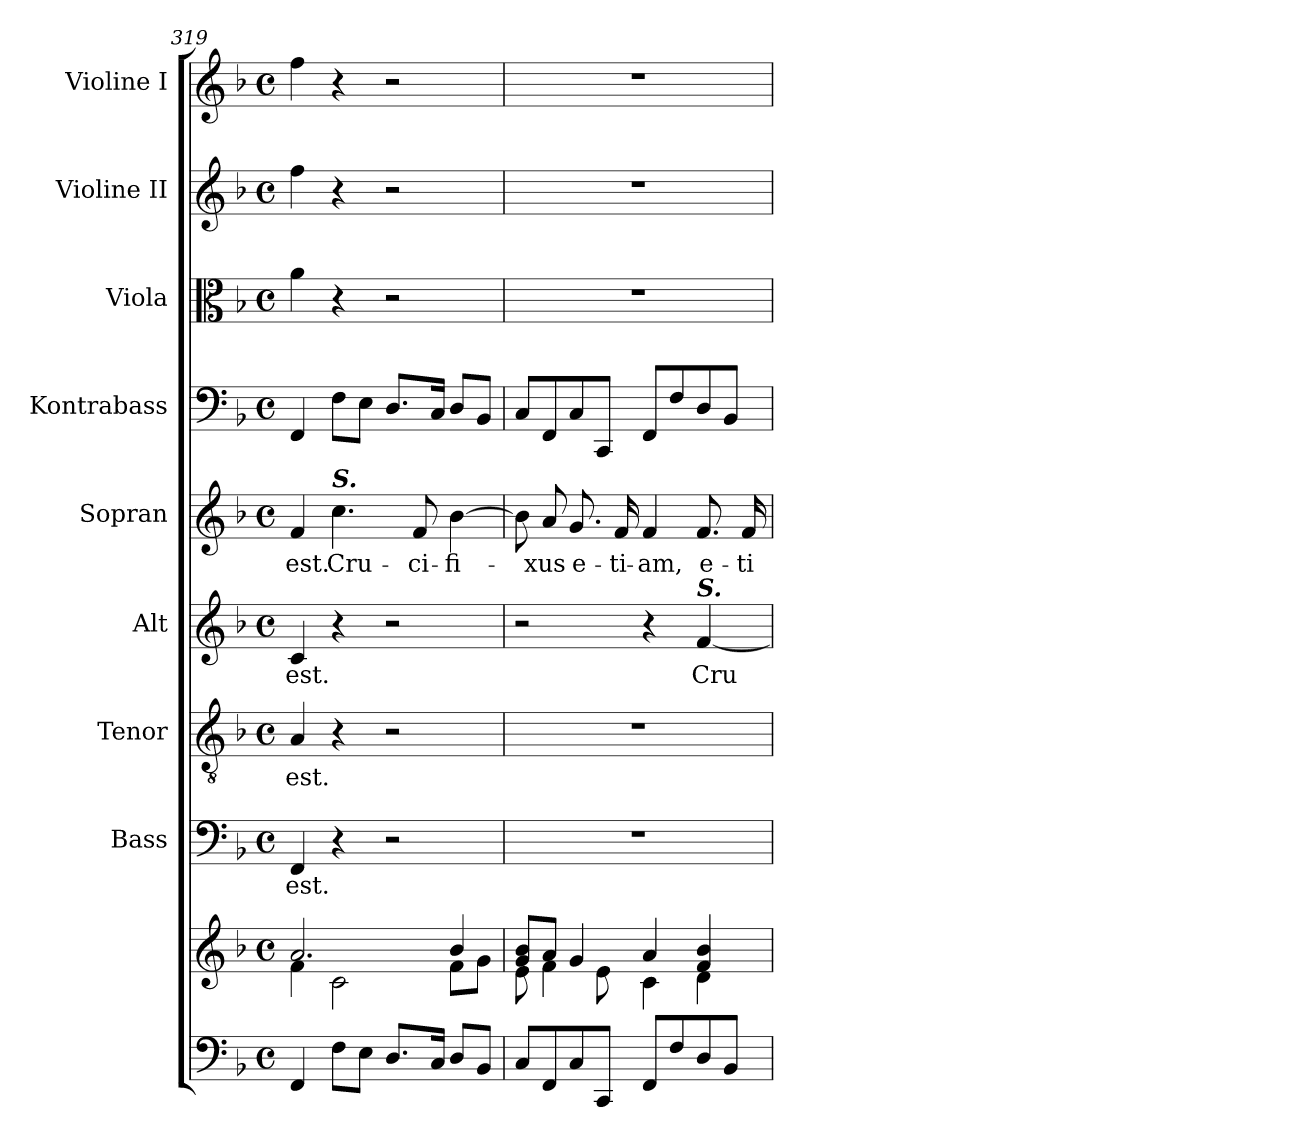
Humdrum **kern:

**kern	**kern	**kern	**text	**kern	**text	**kern	**text	**kern	**text	**kern	**kern	**kern	**kern
*part9	*part9	*part8	*part8	*part7	*part7	*part6	*part6	*part5	*part5	*part4	*part3	*part2	*part1
*staff10	*staff9	*staff8	*staff8	*staff7	*staff7	*staff6	*staff6	*staff5	*staff5	*staff4	*staff3	*staff2	*staff1
*	*	*I"Bass	*	*I"Tenor	*	*I"Alt	*	*I"Sopran	*	*I"Kontrabass	*I"Viola	*I"Violine II	*I"Violine I
*	*	*I'B.	*	*I'T.	*	*I'A.	*	*I'S.	*	*I'Kb.	*I'Vla.	*I'Vl. II	*I'Vl. I
*clefF4	*clefG2	*clefF4	*	*clefGv2	*	*clefG2	*	*clefG2	*	*clefF4	*clefC3	*clefG2	*clefG2
*	*	*	*	*	*	*	*	*	*	*ITrd7c12	*	*	*
*k[b-]	*k[b-]	*k[b-]	*	*k[b-]	*	*k[b-]	*	*k[b-]	*	*k[b-]	*k[b-]	*k[b-]	*k[b-]
*F:	*F:	*F:	*	*F:	*	*F:	*	*F:	*	*F:	*F:	*F:	*F:
*M4/4	*M4/4	*M4/4	*	*M4/4	*	*M4/4	*	*M4/4	*	*M4/4	*M4/4	*M4/4	*M4/4
*met(c)	*met(c)	*met(c)	*	*met(c)	*	*met(c)	*	*met(c)	*	*met(c)	*met(c)	*met(c)	*met(c)
=319	=319	=319	=319	=319	=319	=319	=319	=319	=319	=319	=319	=319	=319
*	*^	*	*	*	*	*	*	*	*	*	*	*	*
!	!	!	!	!LO:LY:b	!	!LO:LY:b	!	!LO:LY:b	!	!LO:LY:b	!	!	!	!
4FF/	2.a/	4f\	4FF/	est.	4A/	est.	4c/	est.	4f/	est.	4FFF/	4a\	4ff\	4ff\
!	!	!	!	!	!	!	!	!	!LO:TX:a:Bi:t=S.	!	!	!	!	!
!	!	!	!	!	!	!	!	!	!	!LO:LY:b	!	!	!	!
8F\L	.	2c\	4r	.	4r	.	4r	.	4.cc\	Cru-	8FF\L	4r	4r	4r
8E\J	.	.	.	.	.	.	.	.	.	.	8EE\J	.	.	.
8.D/L	.	.	2r	.	2r	.	2r	.	.	.	8.DD/L	2r	2r	2r
!	!	!	!	!	!	!	!	!	!	!LO:LY:b	!	!	!	!
.	.	.	.	.	.	.	.	.	8f/	-ci-	.	.	.	.
16C/Jk	.	.	.	.	.	.	.	.	.	.	16CC/Jk	.	.	.
!	!	!	!	!	!	!	!	!	!	!LO:LY:b	!	!	!	!
8D/L	4b-/	8f\L	.	.	.	.	.	.	[4b-\	-fi-	8DD/L	.	.	.
8BB-/J	.	8g\J	.	.	.	.	.	.	.	.	8BBB-/J	.	.	.
=320	=320	=320	=320	=320	=320	=320	=320	=320	=320	=320	=320	=320	=320	=320
8C/L	8g/ 8b-/L	8e\	1r	.	1r	.	2r	.	8b-\]	.	8CC/L	1r	1r	1r
!	!	!	!	!	!	!	!	!	!	!LO:LY:b	!	!	!	!
8FF/	8a/J	4f\	.	.	.	.	.	.	8a/	-xus	8FFF/	.	.	.
!	!	!	!	!	!	!	!	!	!	!LO:LY:b	!	!	!	!
8C/	4g/	.	.	.	.	.	.	.	8.g/	e-	8CC/	.	.	.
8CC/J	.	8e\	.	.	.	.	.	.	.	.	8CCC/J	.	.	.
!	!	!	!	!	!	!	!	!	!	!LO:LY:b	!	!	!	!
.	.	.	.	.	.	.	.	.	16f/	-ti-	.	.	.	.
!	!	!	!	!	!	!	!	!	!	!LO:LY:b	!	!	!	!
8FF/L	4a/	4c\	.	.	.	.	4r	.	4f/	-am,	8FFF/L	.	.	.
8F/	.	.	.	.	.	.	.	.	.	.	8FF/	.	.	.
!	!	!	!	!	!	!	!LO:TX:a:Bi:t=S.	!	!	!	!	!	!	!
!	!	!	!	!	!	!	!	!LO:LY:b	!	!LO:LY:b	!	!	!	!
8D/	4f/ 4b-/	4d\	.	.	.	.	[4f/	Cru-	8.f/	e-	8DD/	.	.	.
8BB-/J	.	.	.	.	.	.	.	.	.	.	8BBB-/J	.	.	.
!	!	!	!	!	!	!	!	!	!	!LO:LY:b	!	!	!	!
.	.	.	.	.	.	.	.	.	16f/	-ti-	.	.	.	.
*	*v	*v	*	*	*	*	*	*	*	*	*	*	*	*
=	=	=	=	=	=	=	=	=	=	=	=	=	=
*-	*-	*-	*-	*-	*-	*-	*-	*-	*-	*-	*-	*-	*-
